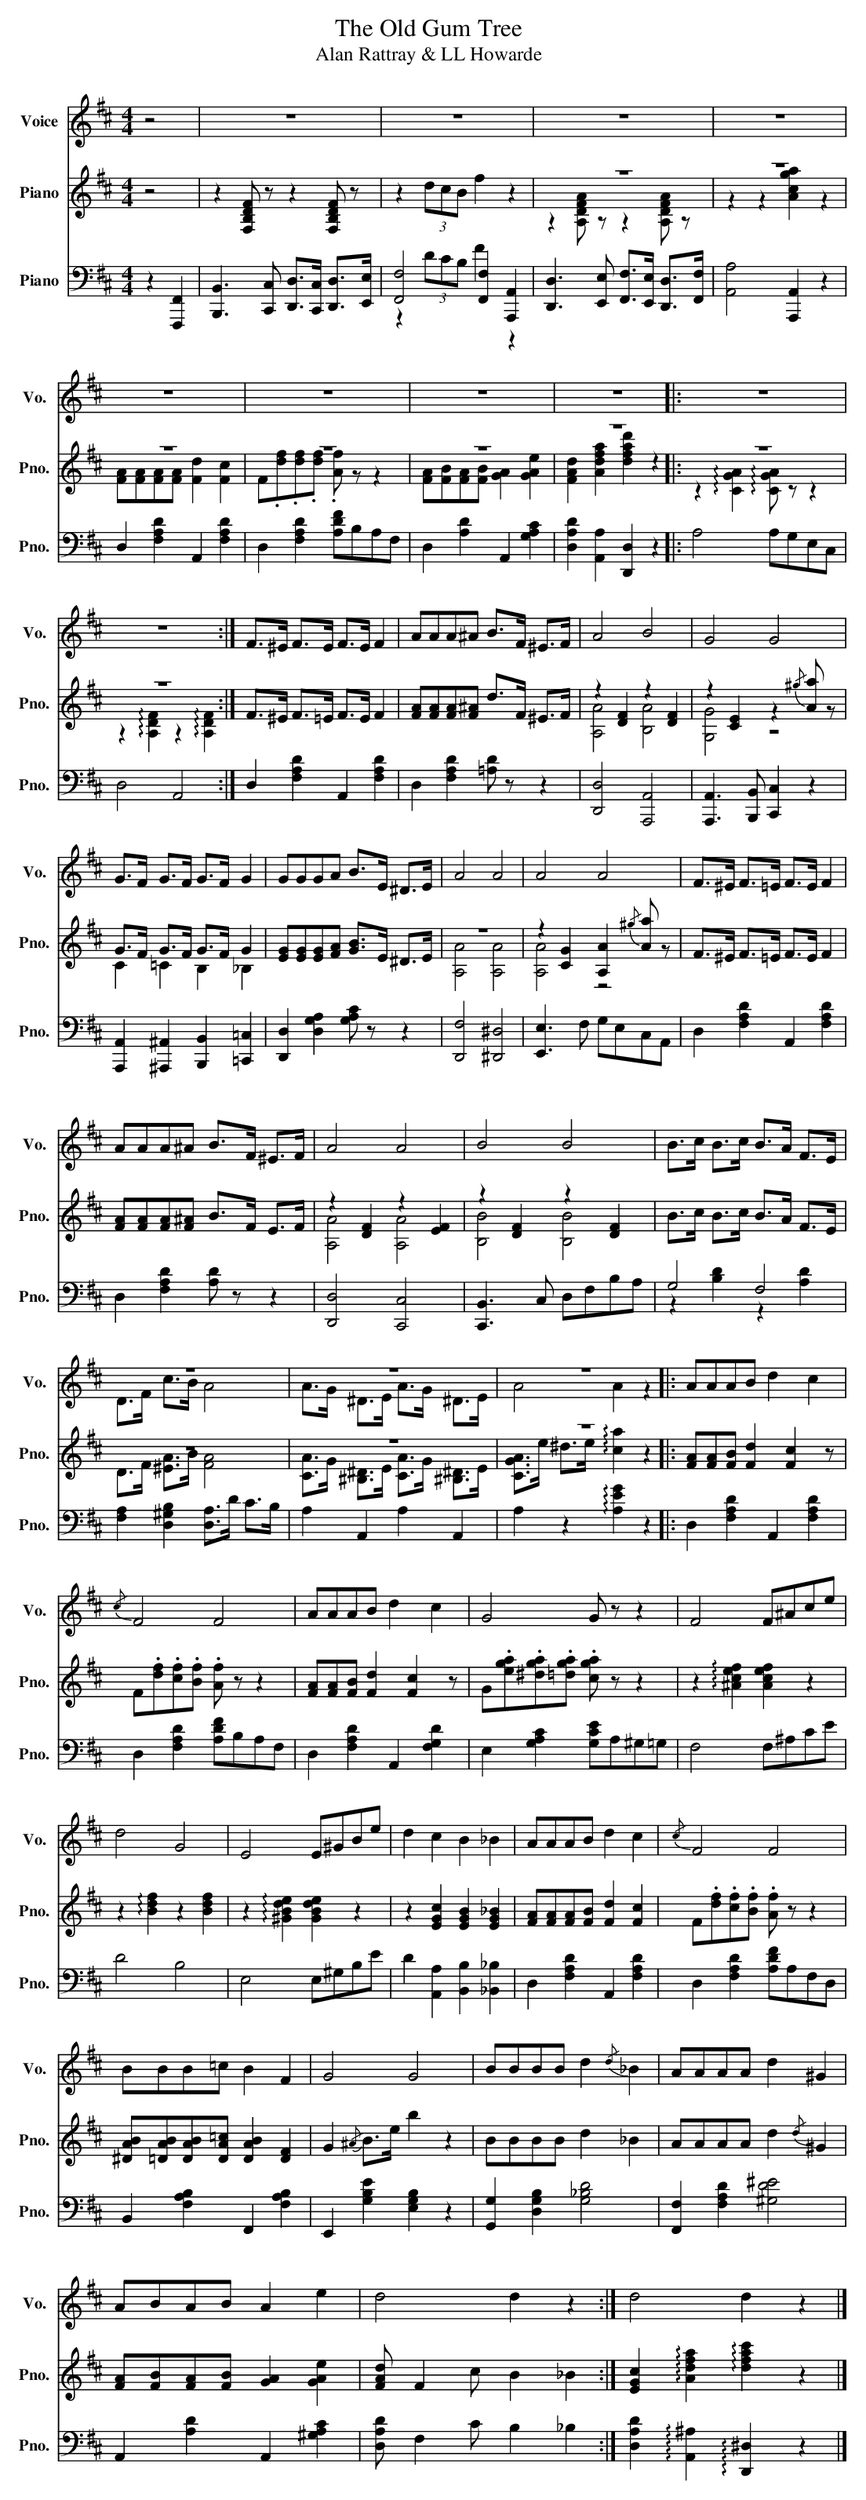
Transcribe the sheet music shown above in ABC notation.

X:1
T:The Old Gum Tree
T:Alan Rattray & LL Howarde
%%score ( 1 2 ) ( 3 4 ) ( 5 6 )
L:1/8
M:4/4
K:D
V:1 treble nm="Voice" snm="Vo."
V:2 treble
V:3 treble nm="Piano" snm="Pno."
V:4 treble
V:5 bass nm="Piano" snm="Pno."
V:6 bass
V:1
z4 | z8 | z8 | z8 | z8 |$ z8 | z8 | z8 | z8 |: z8 |$ z8 :| F>^E F>E F>E F2 | AAA^A B>F ^E>F |
A4 B4 | G4 G4 |$ G>F G>F G>F G2 | GGGA B>E ^D>E | A4 A4 | A4 A4 | F>^E F>=E F>E F2 |$
AAA^A B>F ^E>F | A4 A4 | B4 B4 | B>c B>c B>A F>E |$ z8 | z8 | z8 |: AAAB d2 c2 |${/c} F4 F4 |
AAAB d2 c2 | G4 G z z2 | F4 F^Ace |$ d4 G4 | E4 E^GBe | d2 c2 B2 _B2 | AAAB d2 c2 |{/c} F4 F4 |$
BBB=c B2 F2 | G4 G4 | BBBB d2{/d} _B2 | AAAA d2 ^G2 |$ ABAB A2 e2 | d4 d2 z2 :| d4 d2 z2 |]
V:2
x4 | x8 | x8 | x8 | x8 |$ x8 | x8 | x8 | x8 |: x8 |$ x8 :| x8 | x8 | x8 | x8 |$ x8 | x8 | x8 |
x8 | x8 |$ x8 | x8 | x8 | x8 |$ D>F c>B A4 | A>G ^D>E A>G ^D>E | A4 A2 z2 |: x8 |$ x8 | x8 | x8 |
x8 |$ x8 | x8 | x8 | x8 | x8 |$ x8 | x8 | x8 | x8 |$ x8 | x8 :| x8 |]
V:3
z4 | z2 [F,B,DF] z z2 [F,B,DF] z | z2 (3dcB f2 z2 | z8 | z8 |$ z8 | z8 | z8 | z8 |: z8 |$ z8 :|
F>^E F>=E F>E F2 | [FA][FA][FA][F^A] d>F ^E>F | z2 [DF]2 z2 [DF]2 | z2 [CE]2 z2{/^g} [Aa] z |$
G>F G>F G>F G2 | [EG][EG][EG][FA] [GB]>E ^D>E | z8 | z2 [CG]2 [A,A]2{/^g} [Aa] z |
F>^E F>=E F>E F2 |$ [FA][FA][FA][F^A] B>F E>F | z2 [DF]2 z2 [EF]2 | z2 [DF]2 z2 [DF]2 |
B>c B>c B>A F>E |$ z8 | z8 | z8 |: [FA][FA][FB] [Fd]2 [Fc]2 z |$ F.[df].[cf].[Bf] .[Af] z z2 |
[FA][FA][FB] [Fd]2 [Fc]2 z | G.[ega].[^dga].[=dga] .[cga] z z2 |
z2 !arpeggio![^Acef]2 [Acef]2 z2 |$ z2 !arpeggio![Bdf]2 z2 [Bdf]2 |
z2 !arpeggio![^GBde]2 [GBde]2 z2 | z2 [EGc]2 [EGB]2 [EG_B]2 | [FA][FA][FA][FB] [Fd]2 [Fc]2 |
F.[df].[cf].[Bf] .[Af] z z2 |$ [^DAB][=DAB][DAB][DA=c] [DAB]2 [DF]2 | G2{/^A} B>e b2 z2 |
BBBB d2 _B2 | AAAA d2{/d} ^G2 |$ [FA][FB][FA][FB] [GA]2 [GAe]2 | [FAd] F2 c B2 _B2 :|
[EGc]2 !arpeggio![Adfa]2 !arpeggio![dfac']2 z2 |]
V:4
x4 | x8 | x8 | z2 [A,DFA] z z2 [A,DFA] z | z2 z2 [Acga]2 z2 |$ [FA][FA][FA][FA] [Fd]2 [Fc]2 |
F.[df].[df].[df] .[Af] z z2 | [FA][FB][FA][FB] [GA]2 [GAe]2 | [FAd]2 [Adfa]2 [dfad']2 z2 |:
z2 !arpeggio![CGA]2 !arpeggio![CGA] z z2 |$ z2 !arpeggio![A,DF]2 z2 !arpeggio![A,DF]2 :| x8 | x8 |
[A,A]4 [B,A]4 | [G,G]4 z4 |$ C2 =C2 B,2 _B,2 | x8 | [A,A]4 [A,A]4 | [A,A]4 z4 | x8 |$ x8 |
[A,A]4 [A,A]4 | [B,B]4 [B,B]4 | x8 |$ D>F [^EA]>B [FA]4 | [CA]>G [^B,^D]>E [CA]>G [^B,^D]>E |
[CGA]>e ^d>e !arpeggio![ca]2 z2 |: x8 |$ x8 | x8 | x8 | x8 |$ x8 | x8 | x8 | x8 | x8 |$ x8 | x8 |
x8 | x8 |$ x8 | x8 :| x8 |]
V:5
z2 [F,,,F,,]2 | [B,,,B,,]3 [C,,C,] [D,,D,]>[C,,C,] [D,,D,]>[E,,E,] |
[F,,F,]4 [F,,F,]2 [A,,,A,,]2 | [D,,D,]3 [E,,E,] [F,,F,]>[E,,E,] [D,,D,]>[F,,F,] |
[A,,A,]4 [A,,,A,,]2 z2 |$ D,2 [F,A,D]2 A,,2 [F,A,D]2 | D,2 [F,A,D]2 [A,DF]B,A,F, |
D,2 [A,D]2 A,,2 [G,A,C]2 | [D,A,D]2 [A,,A,]2 [D,,D,]2 z2 |: A,4 A,G,E,C, |$ D,4 A,,4 :|
D,2 [F,A,D]2 A,,2 [F,A,D]2 | D,2 [F,A,D]2 [=A,D] z z2 | [D,,D,]4 [A,,,A,,]4 |
[A,,,A,,]3 [B,,,B,,] [C,,C,]2 z2 |$ [A,,,A,,]2 [^A,,,^A,,]2 [B,,,B,,]2 [=C,,=C,]2 |
[D,,D,]2 [D,G,A,]2 [G,A,C] z z2 | [D,,F,]4 [^D,,^D,]4 | [E,,E,]3 F, G,E,C,A,, |
D,2 [F,A,D]2 A,,2 [F,A,D]2 |$ D,2 [F,A,D]2 [A,D] z z2 | [D,,D,]4 [C,,C,]4 |
[C,,B,,]3 C, D,F,B,A, | G,4 F,4 |$ [F,A,]2 [D,^G,B,]2 [D,A,]>D C>B, | A,2 A,,2 A,2 A,,2 |
A,2 z2 !arpeggio![A,EG]2 z2 |: D,2 [F,A,D]2 A,,2 [F,A,D]2 |$ D,2 [F,A,D]2 [A,DF]B,A,F, |
D,2 [F,A,D]2 A,,2 [F,G,D]2 | E,2 [G,A,C]2 [G,CE]A,^G,=G, | F,4 F,^A,CE |$ D4 B,4 | E,4 E,^G,B,E |
D2 [A,,A,]2 [B,,B,]2 [_B,,_B,]2 | D,2 [F,A,D]2 A,,2 [F,A,D]2 | D,2 [F,A,D]2 [A,DF]A,F,D, |$
B,,2 [F,A,B,]2 F,,2 [F,A,B,]2 | E,,2 [G,B,E]2 [E,G,B,]2 z2 | [G,,G,]2 [D,G,B,]2 [G,_B,D]4 |
[F,,F,]2 [F,A,D]2 [^G,D^E]4 |$ A,,2 [A,D]2 A,,2 [^G,A,C]2 | [D,A,D] F,2 C B,2 _B,2 :|
[D,A,D]2 !arpeggio![A,,^A,]2 !arpeggio![D,,^D,]2 z2 |]
V:6
x4 | x8 | z2 (3DCB, F2 z2 | x8 | x8 |$ x8 | x8 | x8 | x8 |: x8 |$ x8 :| x8 | x8 | x8 | x8 |$ x8 |
x8 | x8 | x8 | x8 |$ x8 | x8 | x8 | z2 [B,D]2 z2 [A,D]2 |$ x8 | x8 | x8 |: x8 |$ x8 | x8 | x8 |
x8 |$ x8 | x8 | x8 | x8 | x8 |$ x8 | x8 | x8 | x8 |$ x8 | x8 :| x8 |]
